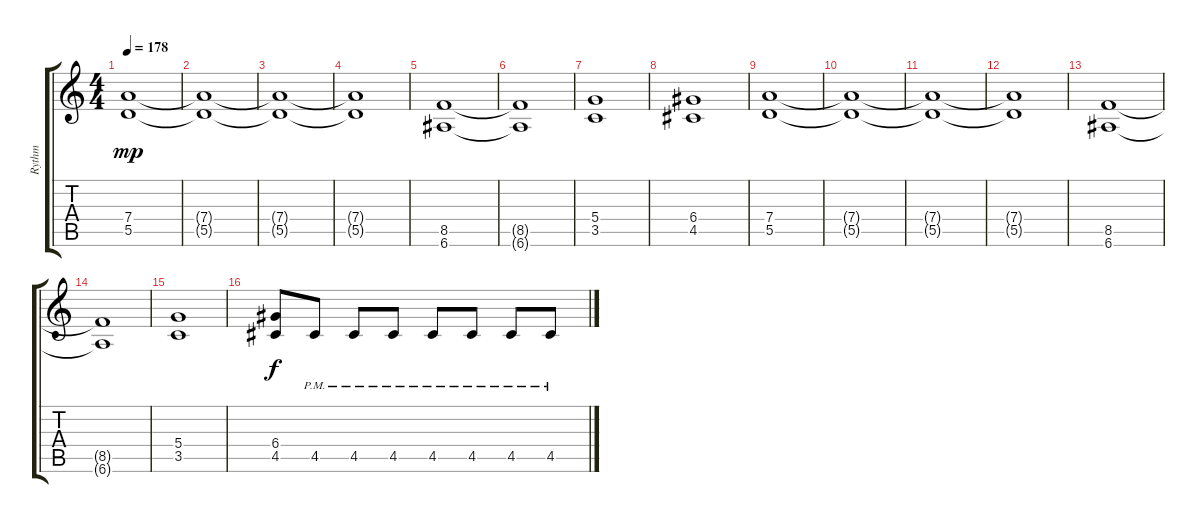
\track ("Rythm" "Rythm") {instrument distortionguitar}
\staff {score tabs}
\tuning (E4 B3 G3 D3 A2 E2) {hide}
\ts (4 4)
\section ("" "")
\tempo 178
\clef g2
\ks c
(7.4 5.5).1{dy mp instrument distortionguitar} |
(7.4{t} 5.5{t}).1 |
(7.4{t} 5.5{t}).1 |
(7.4{t} 5.5{t}).1 |
(8.5 6.6).1 |
(8.5{t} 6.6{t}).1 |
(5.4 3.5).1 |
(6.4 4.5).1 |
(7.4 5.5).1 |
(7.4{t} 5.5{t}).1 |
(7.4{t} 5.5{t}).1 |
(7.4{t} 5.5{t}).1 |
(8.5 6.6).1 |
(8.5{t} 6.6{t}).1 |
(5.4 3.5).1 |
(6.4 4.5).8{dy f} 4.5{pm}.8 4.5{pm}.8 4.5{pm}.8 4.5{pm}.8 4.5{pm}.8 4.5{pm}.8 4.5{pm}.8
